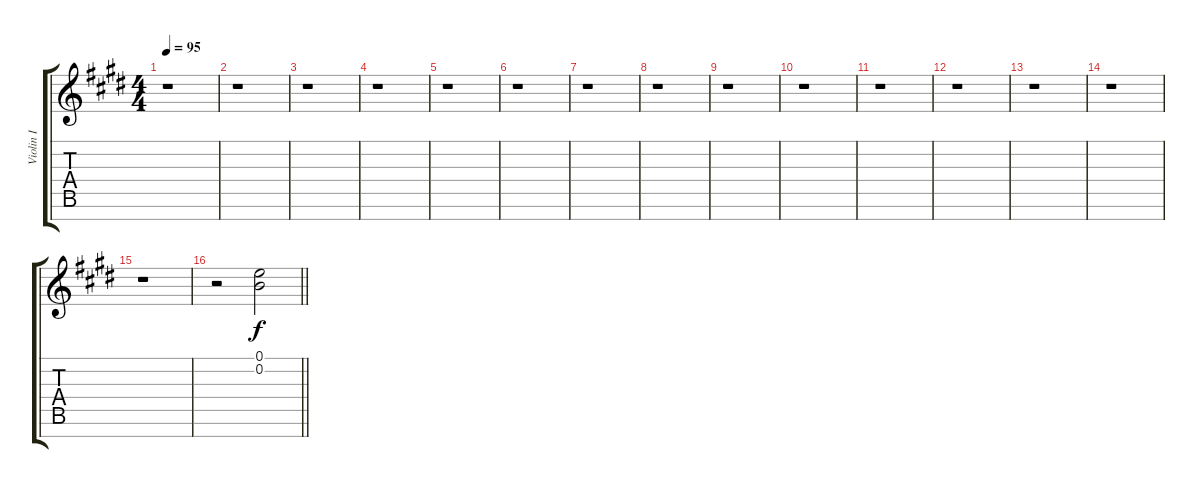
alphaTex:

\track ("Violin I" "Violin I") {instrument stringensemble1}
\staff {score tabs}
\tuning (E5 B4 G4 D4 A3 E3 B2) {hide}
\ts (4 4)
\tempo 95
\clef g2
\ks e
r.1{dy f} |
r.1 |
r.1 |
r.1 |
r.1 |
r.1 |
r.1 |
r.1 |
r.1 |
r.1 |
r.1 |
r.1 |
r.1 |
r.1 |
r.1 |
\barLineRight lightlight
r.2 (0.1 0.2).2
